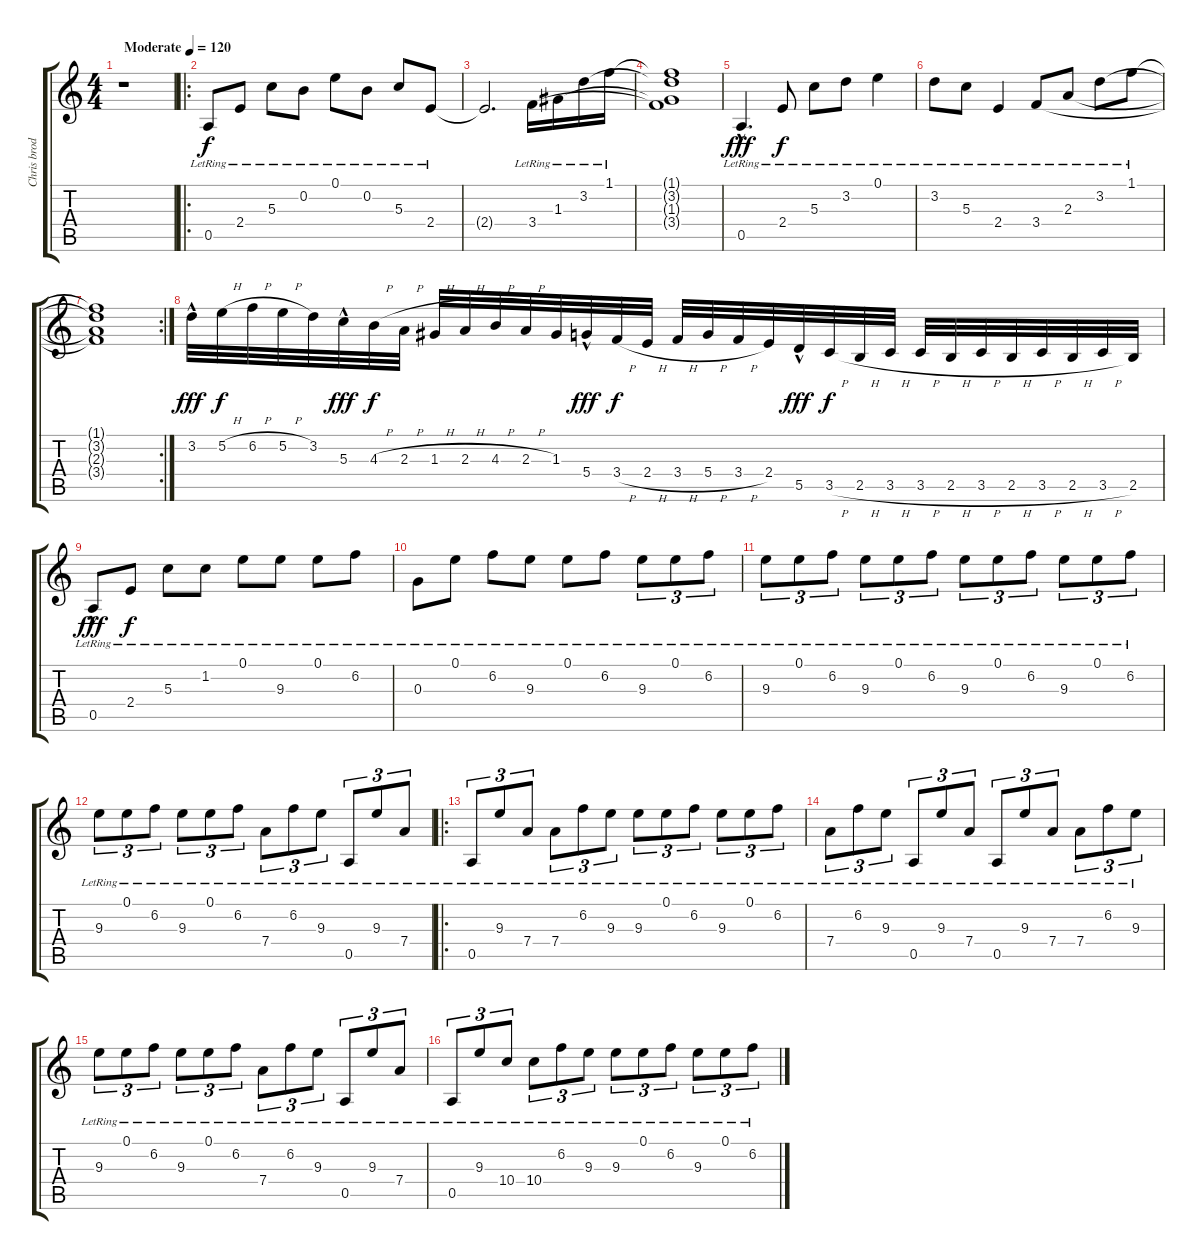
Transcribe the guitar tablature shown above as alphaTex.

\track ("Chris broderick" "Chris brod") {instrument acousticguitarnylon}
\staff {score tabs}
\tuning (E4 B3 G3 D3 A2 E2) {hide}
\ts (4 4)
\tempo (120 "Moderate")
\clef g2
\ks c
r.1{dy f instrument acousticguitarnylon} |
\ro
0.5{lr}.8 2.4{lr}.8 5.3{lr}.8 0.2{lr}.8 0.1{lr}.8 0.2{lr}.8 5.3{lr}.8 2.4{lr}.8 |
2.4{t}.2{d} 3.4{lr}.16 1.3{lr}.16 3.2{lr}.16 1.1{lr}.16 |
(1.1{t} 3.2{t} 1.3{t} 3.4{t}).1 |
0.5{hac lr}.4{d dy fff} 2.4{lr}.8{dy f} 5.3{lr}.8 3.2{lr}.8 0.1{lr}.4 |
3.2{lr}.8 5.3{lr}.8 2.4{lr}.4 3.4{lr}.8 2.3{lr}.8 3.2{lr}.8 1.1{lr}.8 |
\rc 2
(1.1{t} 3.2{t} 2.3{t} 3.4{t}).1 |
3.2{hac}.32{dy fff} 5.2{h}.32{dy f} 6.2{h}.32 5.2{h}.32 3.2.32 5.3{hac}.32{dy fff} 4.3{h}.32{dy f} 2.3{h}.32 1.3{h}.32 2.3{h}.32 4.3{h}.32 2.3{h}.32 1.3.32 5.4{hac}.32{dy fff} 3.4{h}.32{dy f} 2.4{h}.32 3.4{h}.32 5.4{h}.32 3.4{h}.32 2.4.32 5.5{hac}.32{dy fff} 3.5{h}.32{dy f} 2.5{h}.32 3.5{h}.32 3.5{h}.32 2.5{h}.32 3.5{h}.32 2.5{h}.32 3.5{h}.32 2.5{h}.32 3.5{h}.32 2.5.32 |
0.5{hac lr}.8{dy fff} 2.4{lr}.8{dy f} 5.3{lr}.8 1.2{lr}.8 0.1{lr}.8 9.3{lr}.8 0.1{lr}.8 6.2{lr}.8 |
0.3{lr}.8 0.1{lr}.8 6.2{lr}.8 9.3{lr}.8 0.1{lr}.8 6.2{lr}.8 9.3{lr}.8{tu (3 2)} 0.1{lr}.8{tu (3 2)} 6.2{lr}.8{tu (3 2)} |
9.3{lr}.8{tu (3 2)} 0.1{lr}.8{tu (3 2)} 6.2{lr}.8{tu (3 2)} 9.3{lr}.8{tu (3 2)} 0.1{lr}.8{tu (3 2)} 6.2{lr}.8{tu (3 2)} 9.3{lr}.8{tu (3 2)} 0.1{lr}.8{tu (3 2)} 6.2{lr}.8{tu (3 2)} 9.3{lr}.8{tu (3 2)} 0.1{lr}.8{tu (3 2)} 6.2{lr}.8{tu (3 2)} |
9.3{lr}.8{tu (3 2)} 0.1{lr}.8{tu (3 2)} 6.2{lr}.8{tu (3 2)} 9.3{lr}.8{tu (3 2)} 0.1{lr}.8{tu (3 2)} 6.2{lr}.8{tu (3 2)} 7.4{lr}.8{tu (3 2)} 6.2{lr}.8{tu (3 2)} 9.3{lr}.8{tu (3 2)} 0.5{lr}.8{tu (3 2)} 9.3{lr}.8{tu (3 2)} 7.4{lr}.8{tu (3 2)} |
\ro
0.5{lr}.8{tu (3 2)} 9.3{lr}.8{tu (3 2)} 7.4{lr}.8{tu (3 2)} 7.4{lr}.8{tu (3 2)} 6.2{lr}.8{tu (3 2)} 9.3{lr}.8{tu (3 2)} 9.3{lr}.8{tu (3 2)} 0.1{lr}.8{tu (3 2)} 6.2{lr}.8{tu (3 2)} 9.3{lr}.8{tu (3 2)} 0.1{lr}.8{tu (3 2)} 6.2{lr}.8{tu (3 2)} |
7.4{lr}.8{tu (3 2)} 6.2{lr}.8{tu (3 2)} 9.3{lr}.8{tu (3 2)} 0.5{lr}.8{tu (3 2)} 9.3{lr}.8{tu (3 2)} 7.4{lr}.8{tu (3 2)} 0.5{lr}.8{tu (3 2)} 9.3{lr}.8{tu (3 2)} 7.4{lr}.8{tu (3 2)} 7.4{lr}.8{tu (3 2)} 6.2{lr}.8{tu (3 2)} 9.3{lr}.8{tu (3 2)} |
9.3{lr}.8{tu (3 2)} 0.1{lr}.8{tu (3 2)} 6.2{lr}.8{tu (3 2)} 9.3{lr}.8{tu (3 2)} 0.1{lr}.8{tu (3 2)} 6.2{lr}.8{tu (3 2)} 7.4{lr}.8{tu (3 2)} 6.2{lr}.8{tu (3 2)} 9.3{lr}.8{tu (3 2)} 0.5{lr}.8{tu (3 2)} 9.3{lr}.8{tu (3 2)} 7.4{lr}.8{tu (3 2)} |
0.5{lr}.8{tu (3 2)} 9.3{lr}.8{tu (3 2)} 10.4{lr}.8{tu (3 2)} 10.4{lr}.8{tu (3 2)} 6.2{lr}.8{tu (3 2)} 9.3{lr}.8{tu (3 2)} 9.3{lr}.8{tu (3 2)} 0.1{lr}.8{tu (3 2)} 6.2{lr}.8{tu (3 2)} 9.3{lr}.8{tu (3 2)} 0.1{lr}.8{tu (3 2)} 6.2{lr}.8{tu (3 2)}
